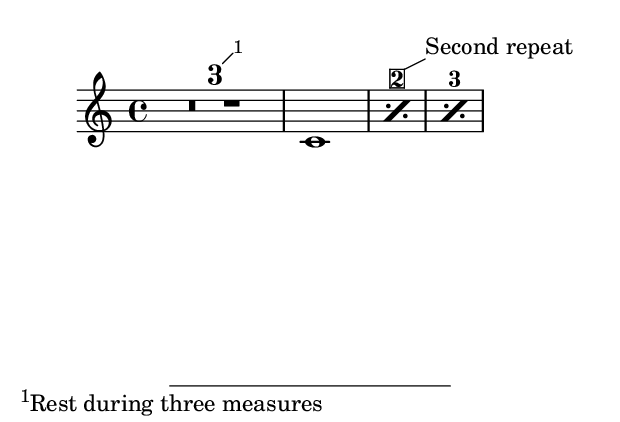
%% Generated by lilypond-book
%% Options: [exampleindent=10.16\mm,indent=0\mm,line-width=160\mm,paper-height=845.047\pt,paper-width=597.508\pt,papersize='(cons (* 597.508 pt) (* 845.047 pt))]
\include "lilypond-book-preamble.ly"


% ****************************************************************
% Start cut-&-pastable-section
% ****************************************************************

#(ly:set-option 'eps-box-padding 3.000000)



\paper {
  #(set-paper-size '(cons (* 597.508 pt) (* 845.047 pt)))
  indent = 0\mm
  line-width = 160\mm
  % offset the left padding, also add 1mm as lilypond creates cropped
  % images with a little space on the right
  line-width = #(- line-width (* mm  3.000000) (* mm 1))
}

\layout {
  
}




% ****************************************************************
% ly snippet:
% ****************************************************************
\sourcefilename "/lilypond-2.25.21/input/regression/footnote-balloon-on-counter.ly"
\sourcefileline 0
\version "2.23.6"

\header {
  texidoc = "Balloons and footnotes on multi-measure rest numbers and
percent repeat counters are correctly placed."
}

\book {
  \markup \vspace #1
  \paper {
    #(set-paper-size "a7landscape")
  }
  \new Score \with {
    \consists Balloon_engraver
    countPercentRepeats = ##t
  }
  \compressMMRests {
    \footnote #'(1 . 1) "Rest during three measures" MultiMeasureRestNumber
    R1*3
    \after 1 \balloonGrobText PercentRepeatCounter #'(2 . 1) "Second repeat"
    \repeat percent 3 { c'1 }
  }
}



% ****************************************************************
% end ly snippet
% ****************************************************************
